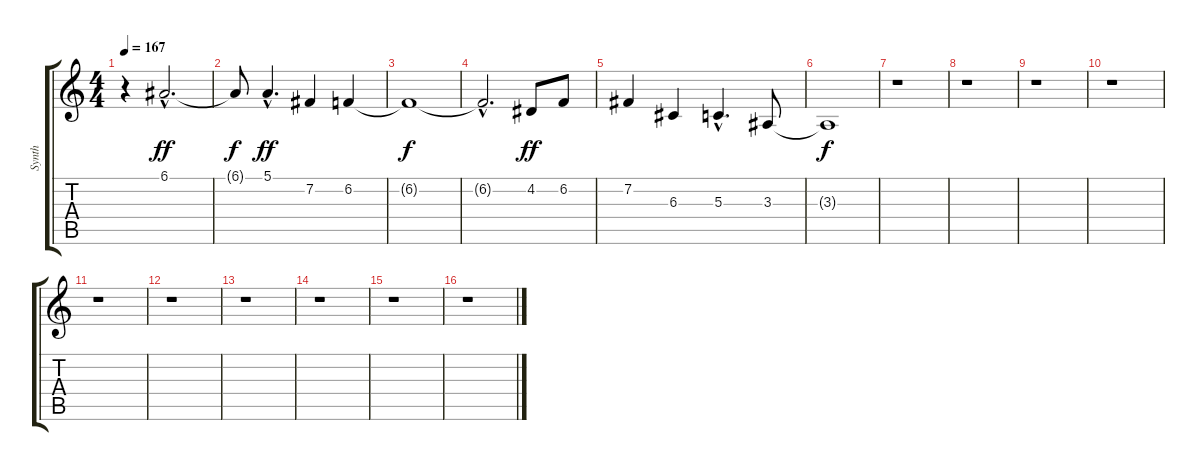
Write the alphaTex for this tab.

\track ("Synth" "Synth") {instrument synthstrings1}
\staff {score tabs}
\tuning (E4 B3 G3 D3 A2 D2) {hide}
\ts (4 4)
\tempo 167
\clef g2
\ks c
r.4{dy ff} 6.1{hac}.2{d} |
6.1{t}.8{dy f} 5.1{hac}.4{d dy ff} 7.2.4 6.2.4 |
6.2{t}.1{dy f} |
6.2{hac t}.2{d} 4.2.8{dy ff} 6.2.8 |
7.2.4 6.3.4 5.3{hac}.4{d} 3.3.8 |
3.3{t}.1{dy f} |
r.1 |
r.1 |
r.1 |
r.1 |
r.1 |
r.1 |
r.1 |
r.1 |
r.1 |
r.1
